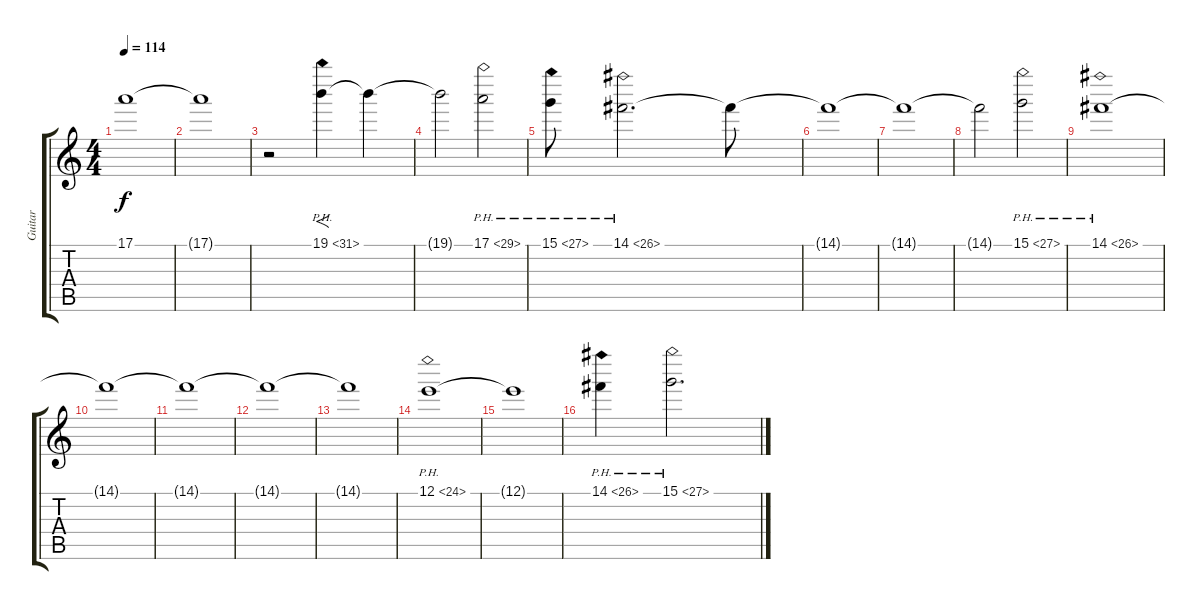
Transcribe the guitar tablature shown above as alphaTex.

\track ("Guitar" "Guitar") {instrument distortionguitar}
\staff {score tabs}
\tuning (E4 B3 G3 D3 A2 E2) {hide}
\ts (4 4)
\tempo 114
\clef g2
\ks c
17.1{t}.1{dy f} |
17.1{t}.1 |
r.2 19.1{ph 12}.4{f instrument fx6goblins} 19.1{t}.4 |
19.1{t}.2 17.1{ph 12}.2 |
15.1{ph 12}.8 14.1{ph 12}.2{d} 14.1{t}.8 |
14.1{t}.1 |
14.1{t}.1 |
14.1{t}.2 15.1{ph 12}.2 |
14.1{ph 12}.1 |
14.1{t}.1 |
14.1{t}.1 |
14.1{t}.1 |
14.1{t}.1 |
12.1{ph 12}.1{instrument fx6goblins} |
12.1{t}.1 |
14.1{ph 12}.4 15.1{ph 12}.2{d instrument fx6goblins}
